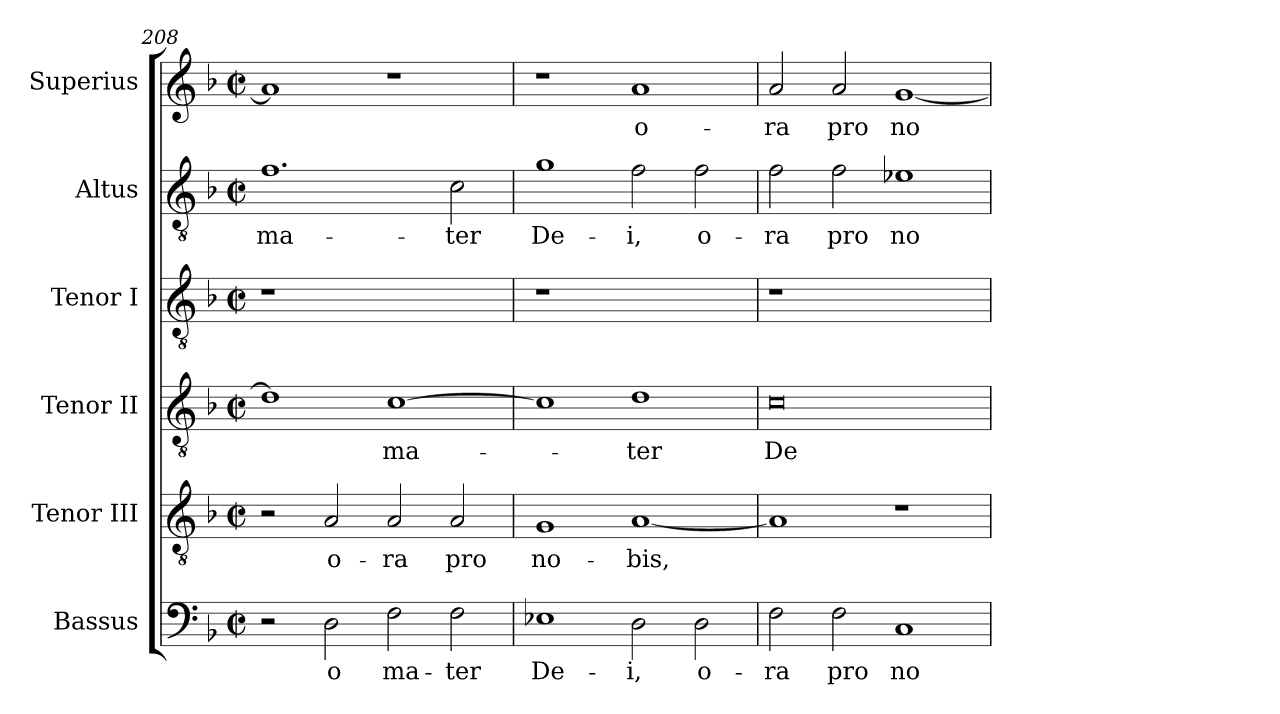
**kern	**text	**kern	**text	**kern	**text	**kern	**kern	**text	**kern	**text
*part6	*part6	*part5	*part5	*part4	*part4	*part3	*part2	*part2	*part1	*part1
*staff6	*staff6	*staff5	*staff5	*staff4	*staff4	*staff3	*staff2	*staff2	*staff1	*staff1
*I"Bassus	*	*I"Tenor III	*	*I"Tenor II	*	*I"Tenor I	*I"Altus	*	*I"Superius	*
*I'B.	*	*I'T.	*	*I'T.	*	*I'T.	*	*	*I'S.	*
*clefF4	*	*clefGv2	*	*clefGv2	*	*clefGv2	*clefGv2	*	*clefG2	*
*	*	*ITrd7c12	*	*ITrd7c12	*	*ITrd7c12	*ITrd7c12	*	*	*
*k[b-]	*	*k[b-]	*	*k[b-]	*	*k[b-]	*k[b-]	*	*k[b-]	*
*F:	*	*F:	*	*F:	*	*F:	*F:	*	*F:	*
*M2/2	*	*M2/2	*	*M2/2	*	*M2/2	*M2/2	*	*M2/2	*
*met(c|)	*	*met(c|)	*	*met(c|)	*	*met(c|)	*met(c|)	*	*met(c|)	*
=208	=208	=208	=208	=208	=208	=208	=208	=208	=208	=208
!	!	!	!	!	!	!LO:N:vis=1	!	!	!	!
!	!	!	!	!	!	!	!	!LO:LY:b:color=#000000	!	!
2r	.	2r	.	1Di]	.	1r	1.Fi	ma-	1ai]	.
!	!LO:LY:b:color=#000000	!	!	!	!	!	!	!	!	!
!	!	!	!LO:LY:b:color=#000000	!	!	!	!	!	!	!
2Di\	o	2AAi/	o-	.	.	.	.	.	.	.
!	!LO:LY:b:color=#000000	!	!	!	!	!	!	!	!	!
!	!	!	!LO:LY:b:color=#000000	!	!	!	!	!	!	!
!	!	!	!	!	!LO:LY:b:color=#000000	!	!	!	!	!
2Fi\	ma-	2AAi/	-ra	[>1Ci	ma-	1ryy	.	.	1r	.
!	!LO:LY:b:color=#000000	!	!	!	!	!	!	!	!	!
!	!	!	!LO:LY:b:color=#000000	!	!	!	!	!	!	!
!	!	!	!	!	!	!	!	!LO:LY:b:color=#000000	!	!
2Fi\	-ter	2AAi/	pro	.	.	.	2Ci\	-ter	.	.
=209	=209	=209	=209	=209	=209	=209	=209	=209	=209	=209
!	!LO:LY:b:color=#000000	!	!	!	!	!	!	!	!	!
!	!	!	!LO:LY:b:color=#000000	!	!	!LO:N:vis=1	!	!	!	!
!	!	!	!	!	!	!	!	!LO:LY:b:color=#000000	!	!
1E-Xi	De-	1GGi	no-	1Ci]	.	1r	1Gi	De-	1r	.
!	!LO:LY:b:color=#000000	!	!	!	!	!	!	!	!	!
!	!	!	!LO:LY:b:color=#000000	!	!	!	!	!	!	!
!	!	!	!	!	!LO:LY:b:color=#000000	!	!	!	!	!
!	!	!	!	!	!	!	!	!LO:LY:b:color=#000000	!	!
!	!	!	!	!	!	!	!	!	!	!LO:LY:b:color=#000000
2Di\	-i,	[<1AAi	-bis,	1Di	-ter	1ryy	2Fi\	-i,	1ai	o-
!	!LO:LY:b:color=#000000	!	!	!	!	!	!	!	!	!
!	!	!	!	!	!	!	!	!LO:LY:b:color=#000000	!	!
2Di\	o-	.	.	.	.	.	2Fi\	o-	.	.
=210	=210	=210	=210	=210	=210	=210	=210	=210	=210	=210
!	!LO:LY:b:color=#000000	!	!	!	!	!	!	!	!	!
!	!	!	!	!	!LO:LY:b:color=#000000	!LO:N:vis=1	!	!	!	!
!	!	!	!	!	!	!	!	!LO:LY:b:color=#000000	!	!
!	!	!	!	!	!	!	!	!	!	!LO:LY:b:color=#000000
2Fi\	-ra	1AAi]	.	0Ci	De-	1r	2Fi\	-ra	2ai/	-ra
!	!LO:LY:b:color=#000000	!	!	!	!	!	!	!	!	!
!	!	!	!	!	!	!	!	!LO:LY:b:color=#000000	!	!
!	!	!	!	!	!	!	!	!	!	!LO:LY:b:color=#000000
2Fi\	pro	.	.	.	.	.	2Fi\	pro	2ai/	pro
!	!LO:LY:b:color=#000000	!	!	!	!	!	!	!	!	!
!	!	!	!	!	!	!	!	!LO:LY:b:color=#000000	!	!
!	!	!	!	!	!	!	!	!	!	!LO:LY:b:color=#000000
1Ci	no-	1r	.	.	.	1ryy	1E-Xi	no-	[<1gi	no-
=	=	=	=	=	=	=	=	=	=	=
*-	*-	*-	*-	*-	*-	*-	*-	*-	*-	*-
